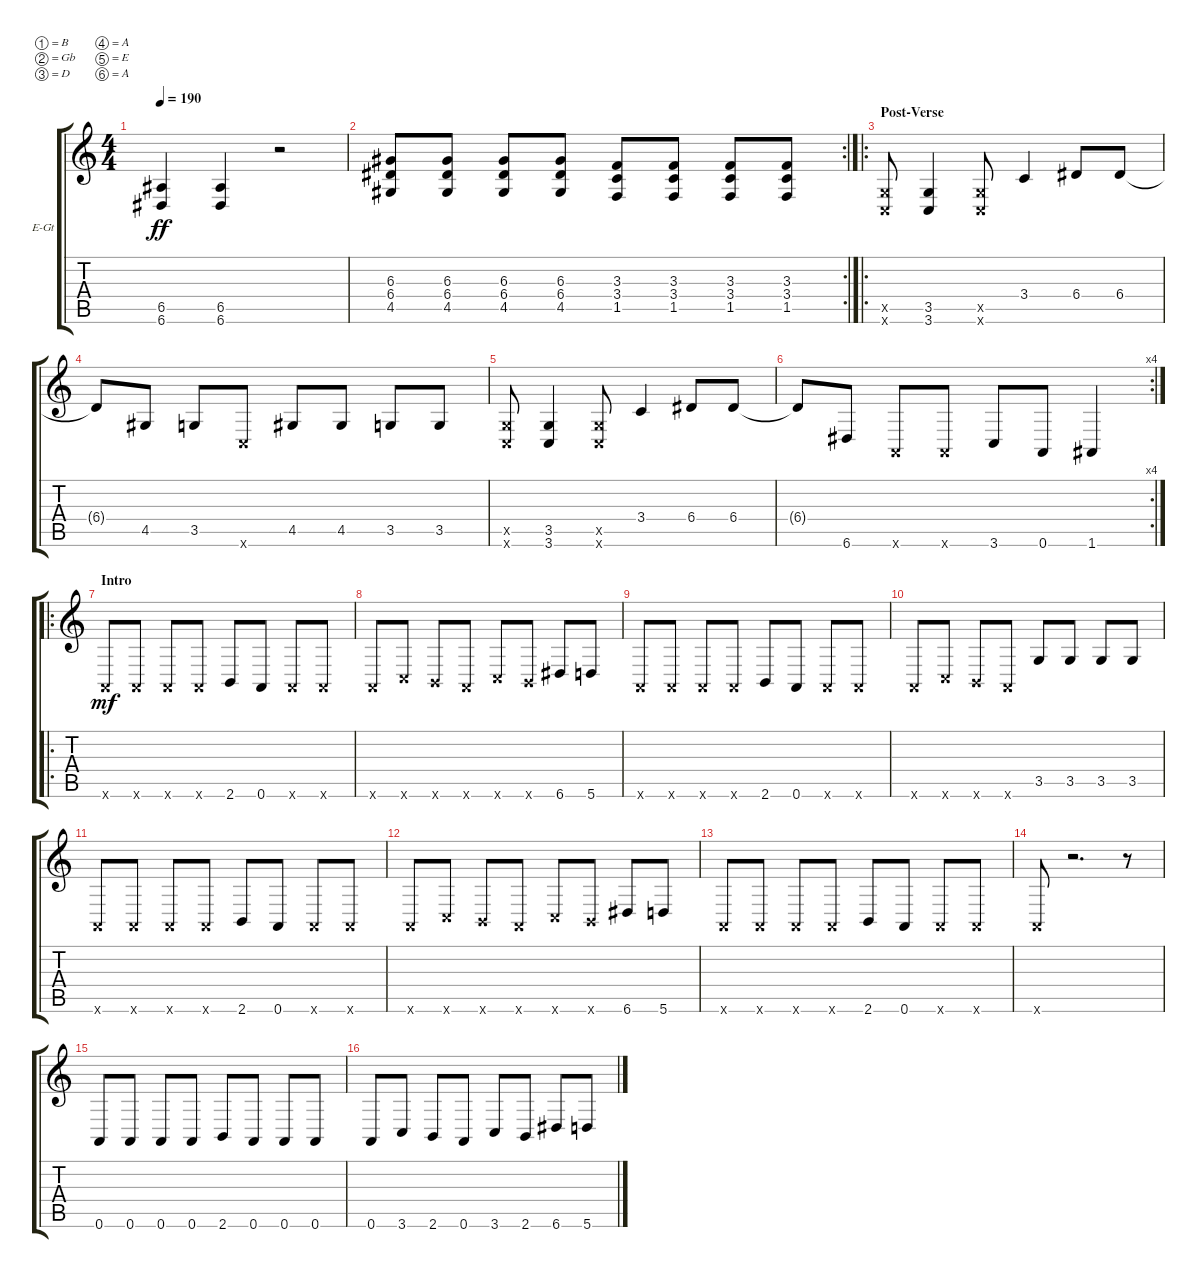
\defaultSystemsLayout 4
\bracketExtendMode groupsimilarinstruments
\firstSystemTrackNameOrientation horizontal
\otherSystemsTrackNameOrientation horizontal
\track ("Distorted 2" "E-Gt") {instrument distortionguitar}
\staff {score tabs}
\tuning (B3 Gb3 D3 A2 E2 A1)
\ts (4 4)
\tempo 190
\clef g2
\ks c
(6.5 6.6).4{dy ff} (6.5 6.6).4 r.2 |
\rc 2
(4.5 6.4 6.3).8 (6.3 6.4 4.5).8 (6.3 6.4 4.5).8 (6.3 6.4 4.5).8 (3.3 3.4 1.5).8 (3.3 3.4 1.5).8 (3.3 3.4 1.5).8 (3.3 3.4 1.5).8 |
\ro
\section ("" "Post-Verse")
(3.6{x} 3.5{x}).8 (3.5 3.6).4 (3.5{x} 3.6{x}).8 3.4.4 6.4.8 6.4.8 |
6.4{t}.8 4.5.8 3.5.8 3.6{x}.8 4.5.8 4.5.8 3.5.8 3.5.8 |
(3.6{x} 3.5{x}).8 (3.5 3.6).4 (3.5{x} 3.6{x}).8 3.4.4 6.4.8 6.4.8 |
\rc 4
6.4{t}.8 6.6.8 0.6{x}.8 0.6{x}.8 3.6.8 0.6.8 1.6.4 |
\ro
\section ("" "Intro")
0.6{x}.8{dy mf} 0.6{x}.8 0.6{x}.8 0.6{x}.8 2.6.8 0.6.8 0.6{x}.8 0.6{x}.8 |
0.6{x}.8 3.6{x}.8 2.6{x}.8 0.6{x}.8 3.6{x}.8 2.6{x}.8 6.6.8 5.6.8 |
0.6{x}.8 0.6{x}.8 0.6{x}.8 0.6{x}.8 2.6.8 0.6.8 0.6{x}.8 0.6{x}.8 |
0.6{x}.8 3.6{x}.8 2.6{x}.8 0.6{x}.8 3.5.8 3.5.8 3.5.8 3.5.8 |
0.6{x}.8 0.6{x}.8 0.6{x}.8 0.6{x}.8 2.6.8 0.6.8 0.6{x}.8 0.6{x}.8 |
0.6{x}.8 3.6{x}.8 2.6{x}.8 0.6{x}.8 3.6{x}.8 2.6{x}.8 6.6.8 5.6.8 |
0.6{x}.8 0.6{x}.8 0.6{x}.8 0.6{x}.8 2.6.8 0.6.8 0.6{x}.8 0.6{x}.8 |
0.6{x}.8 r.2{d} r.8 |
0.6.8 0.6.8 0.6.8 0.6.8 2.6.8 0.6.8 0.6.8 0.6.8 |
0.6.8 3.6.8 2.6.8 0.6.8 3.6.8 2.6.8 6.6.8 5.6.8
